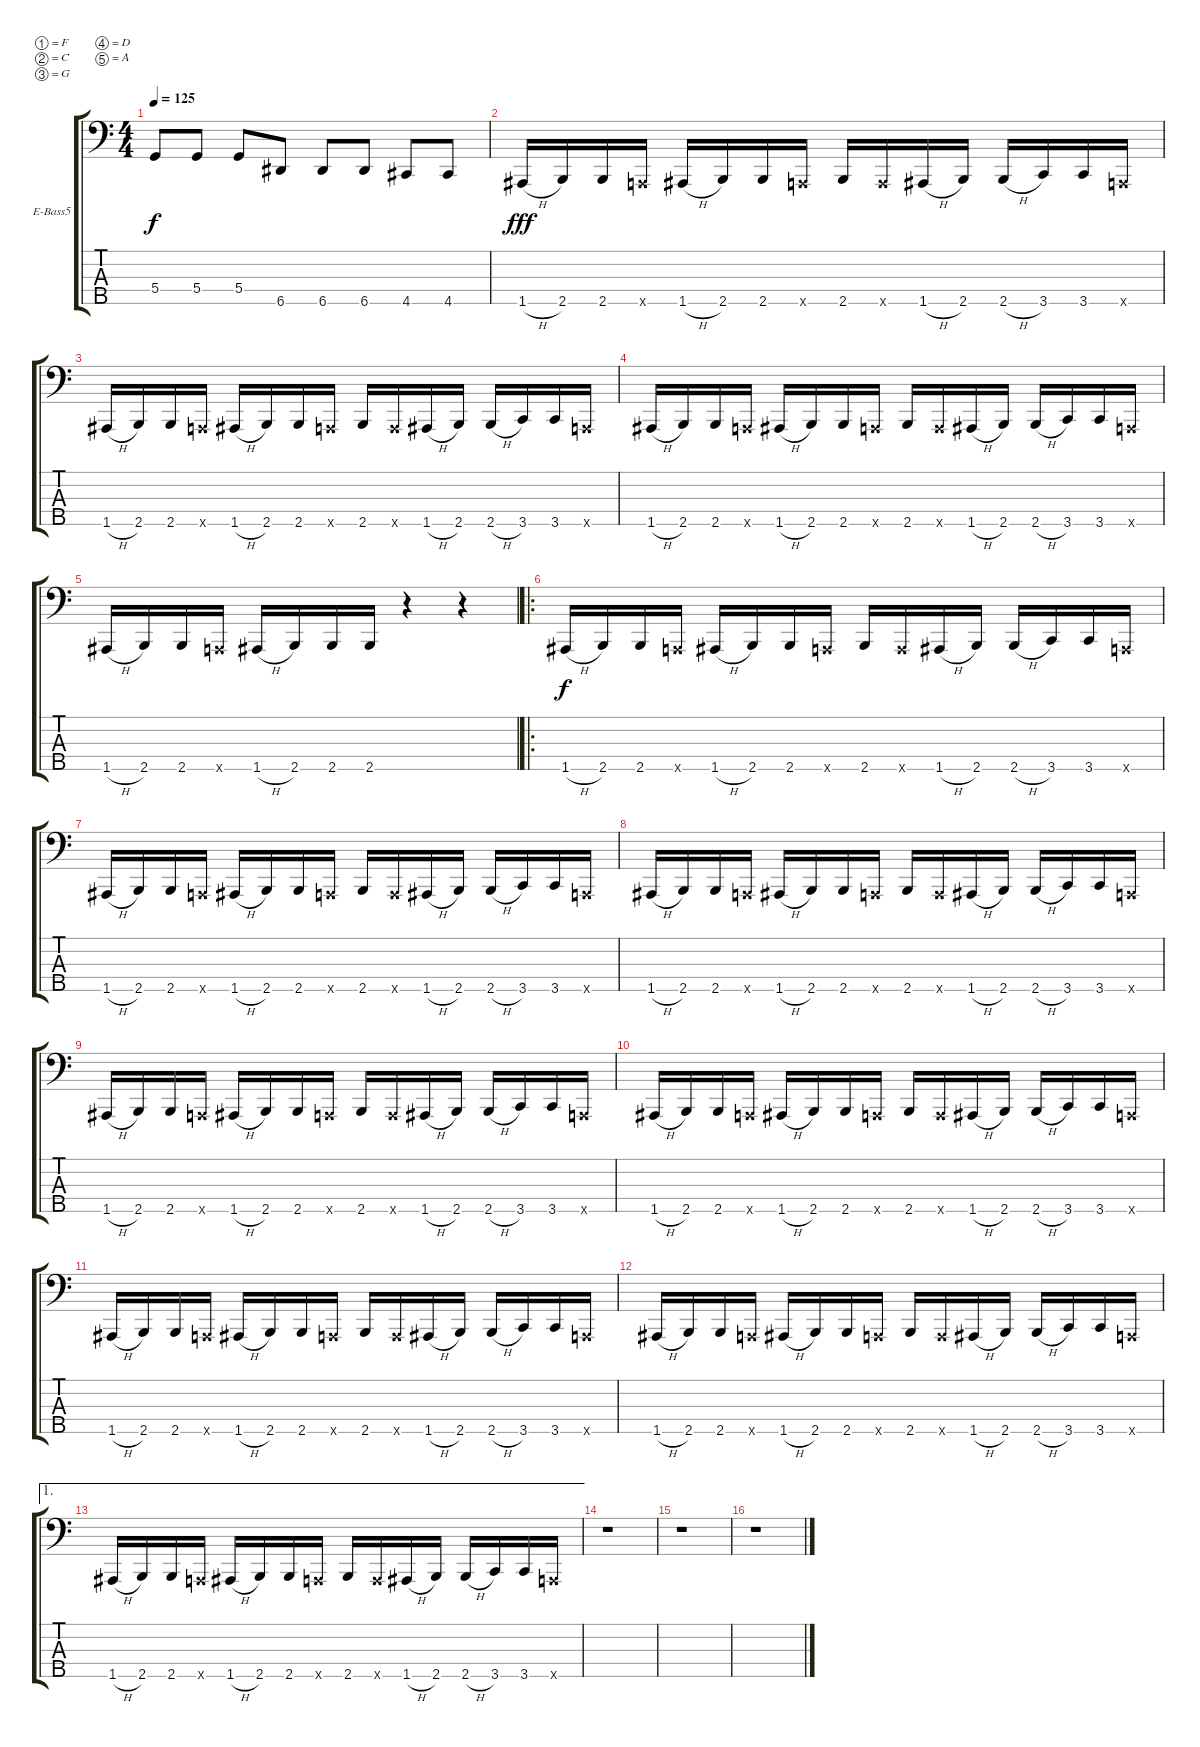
\bracketExtendMode groupsimilarinstruments
\firstSystemTrackNameOrientation horizontal
\otherSystemsTrackNameOrientation horizontal
\track ("Extra low sound" "E-Bass5") {instrument electricbassfinger}
\staff {score tabs}
\tuning (F2 C2 G1 D1 A0)
\ts (4 4)
\tempo 125
\clef f4
\ks c
5.4.8{dy f} 5.4.8 5.4.8 6.5.8 6.5.8 6.5.8 4.5.8 4.5.8 |
1.5{h}.16{dy fff} 2.5.16 2.5.16 0.5{x}.16 1.5{h}.16 2.5.16 2.5.16 0.5{x}.16 2.5.16 0.5{x}.16 1.5{h}.16 2.5.16 2.5{h}.16 3.5.16 3.5.16 0.5{x}.16 |
1.5{h}.16 2.5.16 2.5.16 0.5{x}.16 1.5{h}.16 2.5.16 2.5.16 0.5{x}.16 2.5.16 0.5{x}.16 1.5{h}.16 2.5.16 2.5{h}.16 3.5.16 3.5.16 0.5{x}.16 |
1.5{h}.16 2.5.16 2.5.16 0.5{x}.16 1.5{h}.16 2.5.16 2.5.16 0.5{x}.16 2.5.16 0.5{x}.16 1.5{h}.16 2.5.16 2.5{h}.16 3.5.16 3.5.16 0.5{x}.16 |
1.5{h}.16 2.5.16 2.5.16 0.5{x}.16 1.5{h}.16 2.5.16 2.5.16 2.5.16 r.4 r.4 |
\ro
1.5{h}.16{dy f} 2.5.16 2.5.16 0.5{x}.16 1.5{h}.16 2.5.16 2.5.16 0.5{x}.16 2.5.16 0.5{x}.16 1.5{h}.16 2.5.16 2.5{h}.16 3.5.16 3.5.16 0.5{x}.16 |
1.5{h}.16 2.5.16 2.5.16 0.5{x}.16 1.5{h}.16 2.5.16 2.5.16 0.5{x}.16 2.5.16 0.5{x}.16 1.5{h}.16 2.5.16 2.5{h}.16 3.5.16 3.5.16 0.5{x}.16 |
1.5{h}.16 2.5.16 2.5.16 0.5{x}.16 1.5{h}.16 2.5.16 2.5.16 0.5{x}.16 2.5.16 0.5{x}.16 1.5{h}.16 2.5.16 2.5{h}.16 3.5.16 3.5.16 0.5{x}.16 |
1.5{h}.16 2.5.16 2.5.16 0.5{x}.16 1.5{h}.16 2.5.16 2.5.16 0.5{x}.16 2.5.16 0.5{x}.16 1.5{h}.16 2.5.16 2.5{h}.16 3.5.16 3.5.16 0.5{x}.16 |
1.5{h}.16 2.5.16 2.5.16 0.5{x}.16 1.5{h}.16 2.5.16 2.5.16 0.5{x}.16 2.5.16 0.5{x}.16 1.5{h}.16 2.5.16 2.5{h}.16 3.5.16 3.5.16 0.5{x}.16 |
1.5{h}.16 2.5.16 2.5.16 0.5{x}.16 1.5{h}.16 2.5.16 2.5.16 0.5{x}.16 2.5.16 0.5{x}.16 1.5{h}.16 2.5.16 2.5{h}.16 3.5.16 3.5.16 0.5{x}.16 |
1.5{h}.16 2.5.16 2.5.16 0.5{x}.16 1.5{h}.16 2.5.16 2.5.16 0.5{x}.16 2.5.16 0.5{x}.16 1.5{h}.16 2.5.16 2.5{h}.16 3.5.16 3.5.16 0.5{x}.16 |
\ae 1
1.5{h}.16 2.5.16 2.5.16 0.5{x}.16 1.5{h}.16 2.5.16 2.5.16 0.5{x}.16 2.5.16 0.5{x}.16 1.5{h}.16 2.5.16 2.5{h}.16 3.5.16 3.5.16 0.5{x}.16 |
r.1 |
r.1 |
r.1
